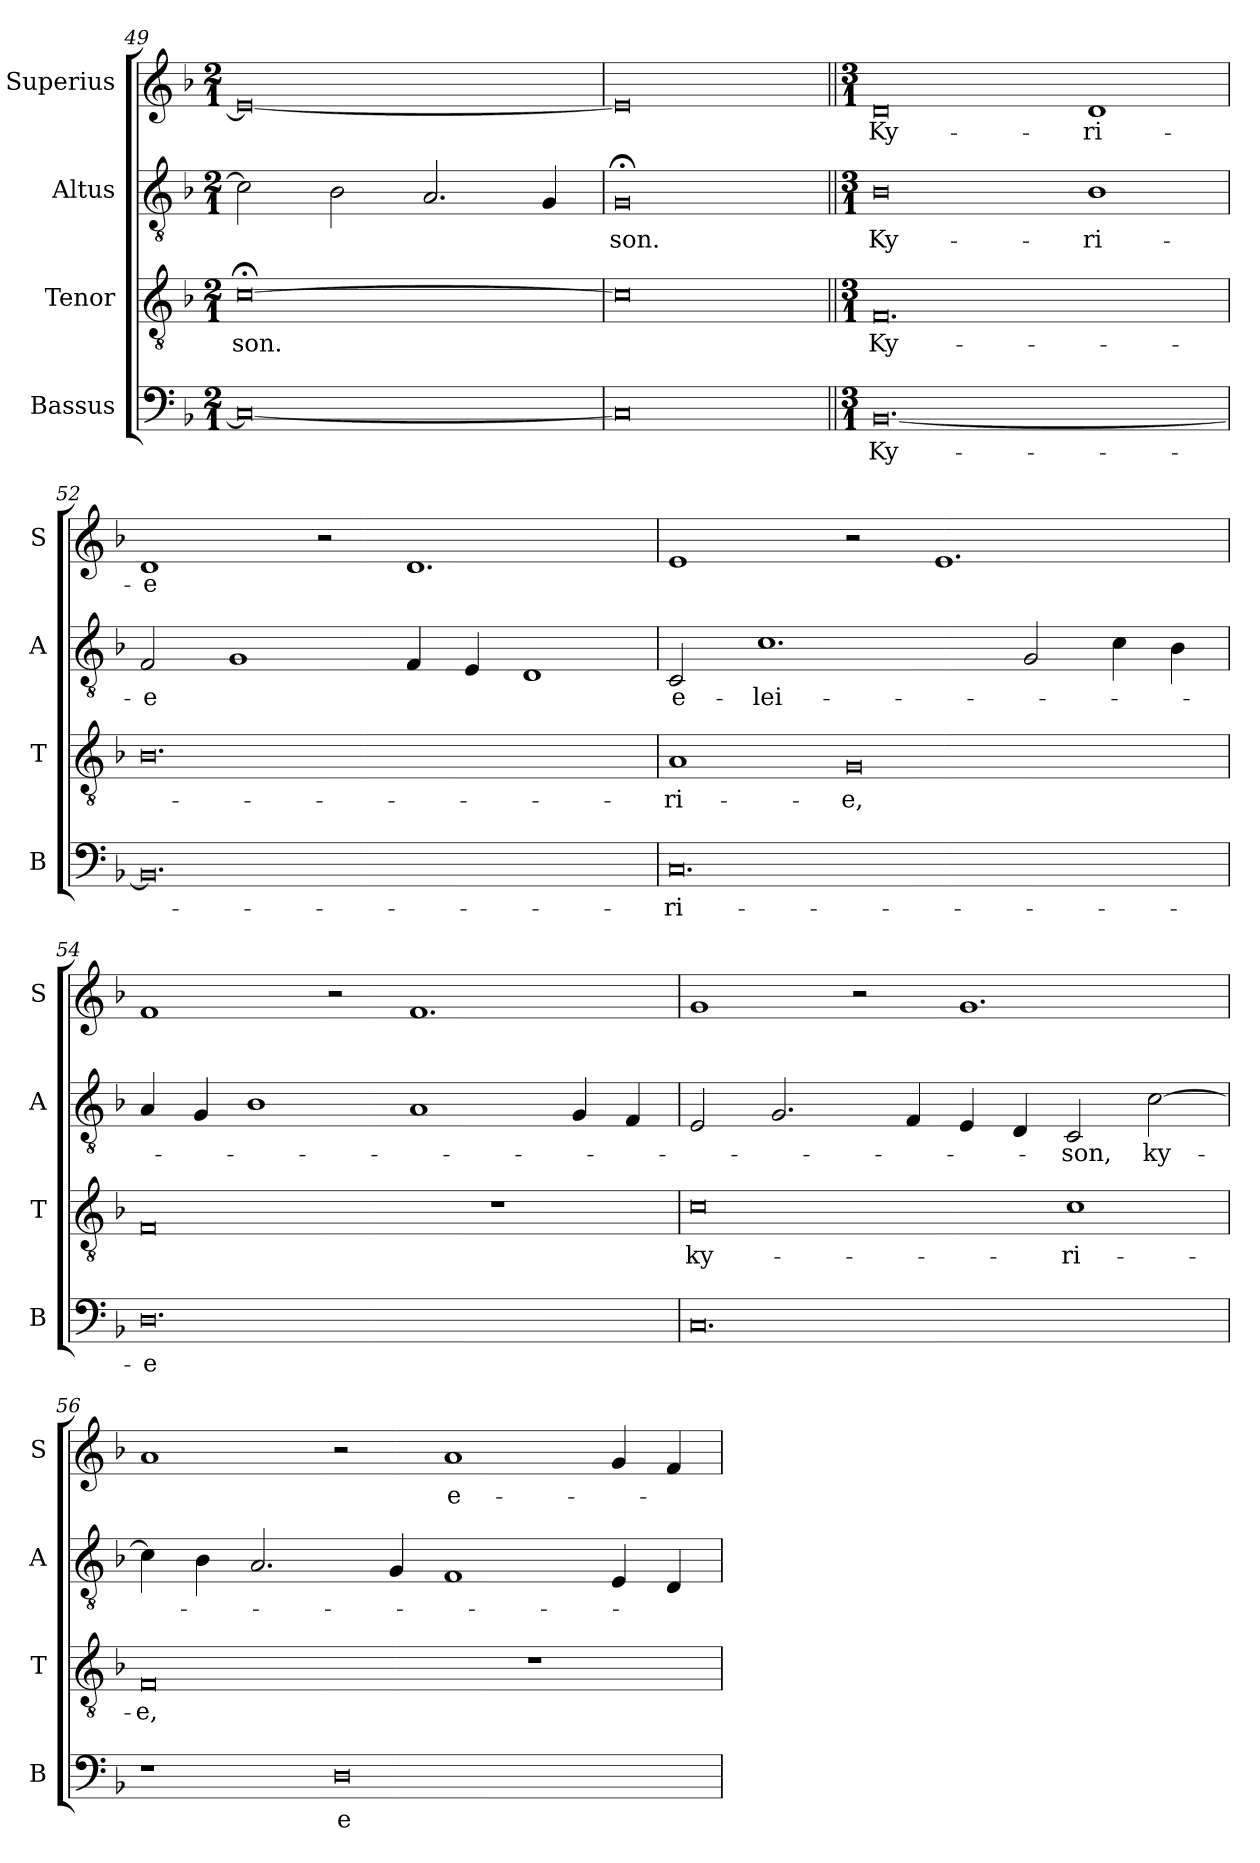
**kern	**text	**kern	**text	**kern	**text	**kern	**text
*part4	*part4	*part3	*part3	*part2	*part2	*part1	*part1
*staff4	*staff4	*staff3	*staff3	*staff2	*staff2	*staff1	*staff1
*I"Bassus	*	*I"Tenor	*	*I"Altus	*	*I"Superius	*
*I'B	*	*I'T	*	*I'A	*	*I'S	*
*clefF4	*	*clefGv2	*	*clefGv2	*	*clefG2	*
*k[b-]	*	*k[b-]	*	*k[b-]	*	*k[b-]	*
*M2/1	*	*M2/1	*	*M2/1	*	*M2/1	*
=49	=49	=49	=49	=49	=49	=49	=49
0C_	.	[0c;<	-son.	2c\]	.	0e_	.
.	.	.	.	2B-\	.	.	.
.	.	.	.	2.A/	.	.	.
.	.	.	.	4G/	.	.	.
=50	=50	=50	=50	=50	=50	=50	=50
0C]	.	0c]	.	0G;<	-son.	0e]	.
!!LO:LB:g=z
=51||	=51||	=51||	=51||	=51||	=51||	=51||	=51||
*M3/1	*	*M3/1	*	*M3/1	*	*M3/1	*
[0.BB-	Ky-	0.F	Ky-	0B-	Ky-	0d	Ky-
.	.	.	.	1B-	-ri-	1d	-ri-
=52	=52	=52	=52	=52	=52	=52	=52
0.BB-]	.	0.B-	.	2F/	-e	1d	e
.	.	.	.	1G	.	.	.
.	.	.	.	.	.	2r	.
.	.	.	.	4F/	.	1.d	.
.	.	.	.	4E/	.	.	.
.	.	.	.	1D	.	.	.
=53	=53	=53	=53	=53	=53	=53	=53
0.C	-ri-	1A	-ri-	2C/	e-	1e	.
.	.	.	.	1.c	-lei-	.	.
.	.	0G	-e,	.	.	2r	.
.	.	.	.	.	.	1.e	.
.	.	.	.	2G/	.	.	.
.	.	.	.	4c\	.	.	.
.	.	.	.	4B-\	.	.	.
=54	=54	=54	=54	=54	=54	=54	=54
0.D	-e	0F	.	4A/	.	1f	.
.	.	.	.	4G/	.	.	.
.	.	.	.	1B-	.	.	.
.	.	.	.	.	.	2r	.
.	.	.	.	1A	.	1.f	.
.	.	1r	.	.	.	.	.
.	.	.	.	4G/	.	.	.
.	.	.	.	4F/	.	.	.
=55	=55	=55	=55	=55	=55	=55	=55
0.C	.	0c	ky-	2E/	.	1g	.
.	.	.	.	2.G/	.	.	.
.	.	.	.	.	.	2r	.
.	.	.	.	4F/	.	.	.
.	.	.	.	4E/	.	1.g	.
.	.	.	.	4D/	.	.	.
.	.	1c	-ri-	2C/	-son,	.	.
.	.	.	.	[2c\	ky-	.	.
=56	=56	=56	=56	=56	=56	=56	=56
1r	.	0F	-e,	4c\]	.	1a	.
.	.	.	.	4B-\	.	.	.
.	.	.	.	2.A/	.	.	.
0D	e-	.	.	.	.	2r	.
.	.	.	.	4G/	.	.	.
.	.	.	.	1F	.	1a	e-
.	.	1r	.	.	.	.	.
.	.	.	.	4E/	.	4g/	.
.	.	.	.	4D/	.	4f/	.
=	=	=	=	=	=	=	=
*-	*-	*-	*-	*-	*-	*-	*-
